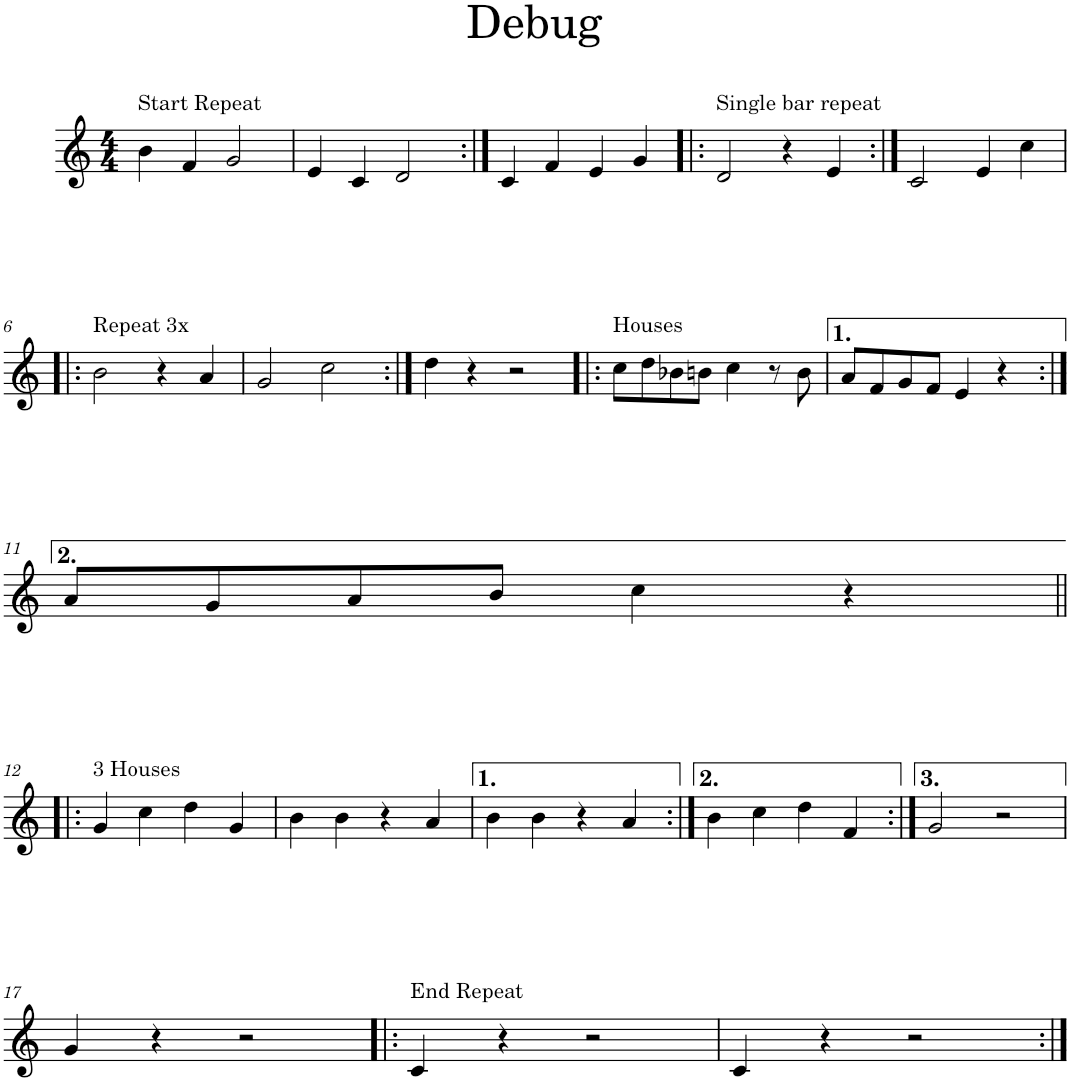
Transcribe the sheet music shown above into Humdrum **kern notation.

**kern
*part1
*staff1
*I"Piano
*I'Pno.
*clefG2
*k[]
*M4/4
=1
!LO:TX:a:t=Start Repeat
4b\
4f/
2g/
=2
4e/
4c/
2d/
=3:|!
4c/
4f/
4e/
4g/
=4!|:
!LO:TX:a:t=Single bar repeat
2d/
4r
4e/
=5:|!
2c/
4e/
4cc\
!!LO:LB:g=z
=6!|:
!LO:TX:a:t=Repeat 3x
2b\
4r
4a/
=7
2g/
2cc\
=8:|!
4dd\
4r
2r
=9!|:
!LO:TX:a:t=Houses
8cc\L
8dd\
8b-X\
8bn\J
4cc\
8r
8b\
=10
8a/L
8f/
8g/
8f/J
4e/
4r
!!LO:LB:g=z
=11:|!
8a/L
8g/
8a/
8b/J
4cc\
4r
!!LO:LB:g=z
=12!|:
!LO:TX:a:t=3 Houses
4g/
4cc\
4dd\
4g/
=13
4b\
4b\
4r
4a/
=14
4b\
4b\
4r
4a/
=15:|!
4b\
4cc\
4dd\
4f/
=16:|!
2g/
2r
!!LO:LB:g=z
=17
4g/
4r
2r
=18!|:
!LO:TX:a:t=End Repeat
4c/
4r
2r
=19
4c/
4r
2r
=:|!
*-
